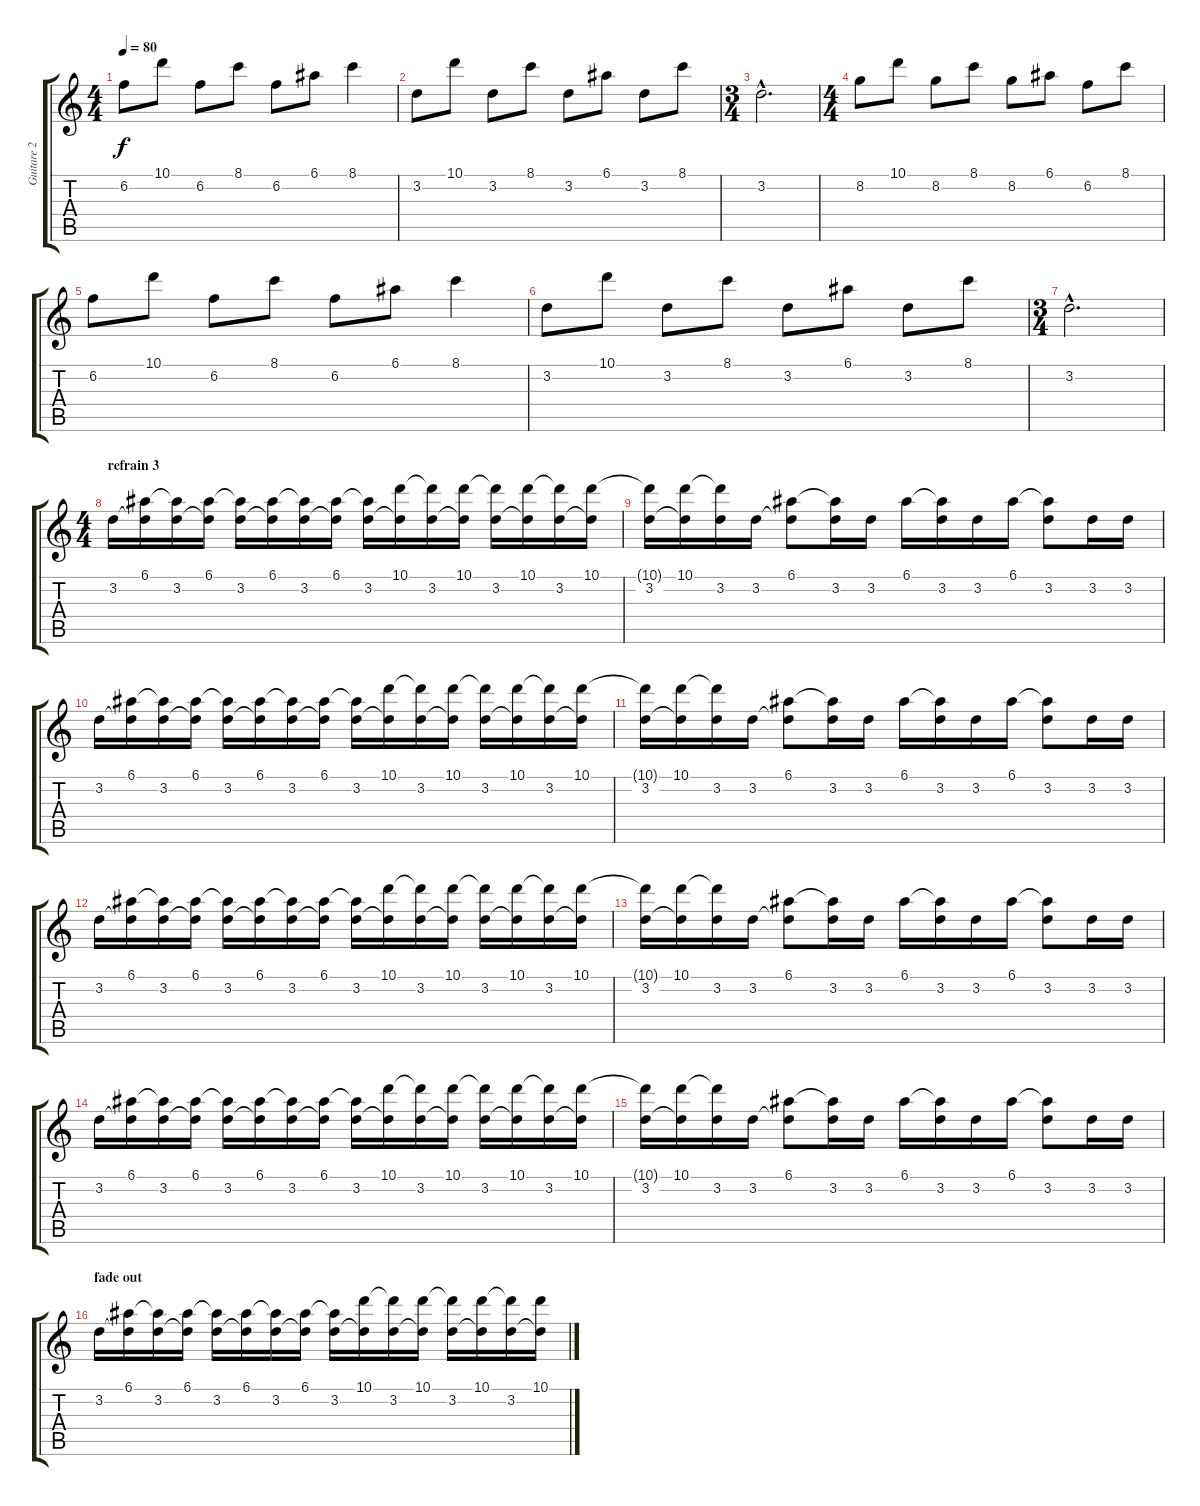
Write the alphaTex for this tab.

\track ("Guitare 2" "Guitare 2") {instrument electricguitarjazz}
\staff {score tabs}
\tuning (E4 B3 G3 D3 A2 E2) {hide}
\ts (4 4)
\tempo 80
\clef g2
\ks c
6.2.8{dy f} 10.1.8 6.2.8 8.1.8 6.2.8 6.1.8 8.1.4 |
3.2.8 10.1.8 3.2.8 8.1.8 3.2.8 6.1.8 3.2.8 8.1.8 |
\ts (3 4)
3.2{hac}.2{d} |
\ts (4 4)
8.2.8{volume 9} 10.1.8 8.2.8 8.1.8 8.2.8 6.1.8 6.2.8 8.1.8 |
6.2.8 10.1.8 6.2.8 8.1.8 6.2.8 6.1.8 8.1.4 |
3.2.8 10.1.8 3.2.8 8.1.8 3.2.8 6.1.8 3.2.8 8.1.8 |
\ts (3 4)
3.2{hac}.2{d} |
\ts (4 4)
\section ("" "refrain 3")
3.2.16 (6.1 3.2{t}).16 (6.1{t} 3.2).16 (6.1 3.2{t}).16 (6.1{t} 3.2).16 (6.1 3.2{t}).16 (6.1{t} 3.2).16 (6.1 3.2{t}).16 (6.1{t} 3.2).16 (10.1 3.2{t}).16 (10.1{t} 3.2).16 (10.1 3.2{t}).16 (10.1{t} 3.2).16 (10.1 3.2{t}).16 (10.1{t} 3.2).16 (10.1 3.2{t}).16 |
(10.1{t} 3.2).16 (10.1 3.2{t}).16 (10.1{t} 3.2).16 3.2.16 (6.1 3.2{t}).8 (6.1{t} 3.2).16 3.2.16 6.1.16 (6.1{t} 3.2).16 3.2.16 6.1.16 (6.1{t} 3.2).8 3.2.16 3.2.16 |
3.2.16 (6.1 3.2{t}).16 (6.1{t} 3.2).16 (6.1 3.2{t}).16 (6.1{t} 3.2).16 (6.1 3.2{t}).16 (6.1{t} 3.2).16 (6.1 3.2{t}).16 (6.1{t} 3.2).16 (10.1 3.2{t}).16 (10.1{t} 3.2).16 (10.1 3.2{t}).16 (10.1{t} 3.2).16 (10.1 3.2{t}).16 (10.1{t} 3.2).16 (10.1 3.2{t}).16 |
(10.1{t} 3.2).16 (10.1 3.2{t}).16 (10.1{t} 3.2).16 3.2.16 (6.1 3.2{t}).8 (6.1{t} 3.2).16 3.2.16 6.1.16 (6.1{t} 3.2).16 3.2.16 6.1.16 (6.1{t} 3.2).8 3.2.16 3.2.16 |
3.2.16 (6.1 3.2{t}).16 (6.1{t} 3.2).16 (6.1 3.2{t}).16 (6.1{t} 3.2).16 (6.1 3.2{t}).16 (6.1{t} 3.2).16 (6.1 3.2{t}).16 (6.1{t} 3.2).16 (10.1 3.2{t}).16 (10.1{t} 3.2).16 (10.1 3.2{t}).16 (10.1{t} 3.2).16 (10.1 3.2{t}).16 (10.1{t} 3.2).16 (10.1 3.2{t}).16 |
(10.1{t} 3.2).16 (10.1 3.2{t}).16 (10.1{t} 3.2).16 3.2.16 (6.1 3.2{t}).8 (6.1{t} 3.2).16 3.2.16 6.1.16 (6.1{t} 3.2).16 3.2.16 6.1.16 (6.1{t} 3.2).8 3.2.16 3.2.16 |
3.2.16 (6.1 3.2{t}).16 (6.1{t} 3.2).16 (6.1 3.2{t}).16 (6.1{t} 3.2).16 (6.1 3.2{t}).16 (6.1{t} 3.2).16 (6.1 3.2{t}).16 (6.1{t} 3.2).16 (10.1 3.2{t}).16 (10.1{t} 3.2).16 (10.1 3.2{t}).16 (10.1{t} 3.2).16 (10.1 3.2{t}).16 (10.1{t} 3.2).16 (10.1 3.2{t}).16 |
(10.1{t} 3.2).16 (10.1 3.2{t}).16 (10.1{t} 3.2).16 3.2.16 (6.1 3.2{t}).8 (6.1{t} 3.2).16 3.2.16 6.1.16 (6.1{t} 3.2).16 3.2.16 6.1.16 (6.1{t} 3.2).8 3.2.16 3.2.16 |
\section ("" "fade out")
3.2.16 (6.1 3.2{t}).16 (6.1{t} 3.2).16 (6.1 3.2{t}).16 (6.1{t} 3.2).16 (6.1 3.2{t}).16 (6.1{t} 3.2).16 (6.1 3.2{t}).16 (6.1{t} 3.2).16 (10.1 3.2{t}).16 (10.1{t} 3.2).16 (10.1 3.2{t}).16 (10.1{t} 3.2).16 (10.1 3.2{t}).16 (10.1{t} 3.2).16 (10.1 3.2{t}).16
